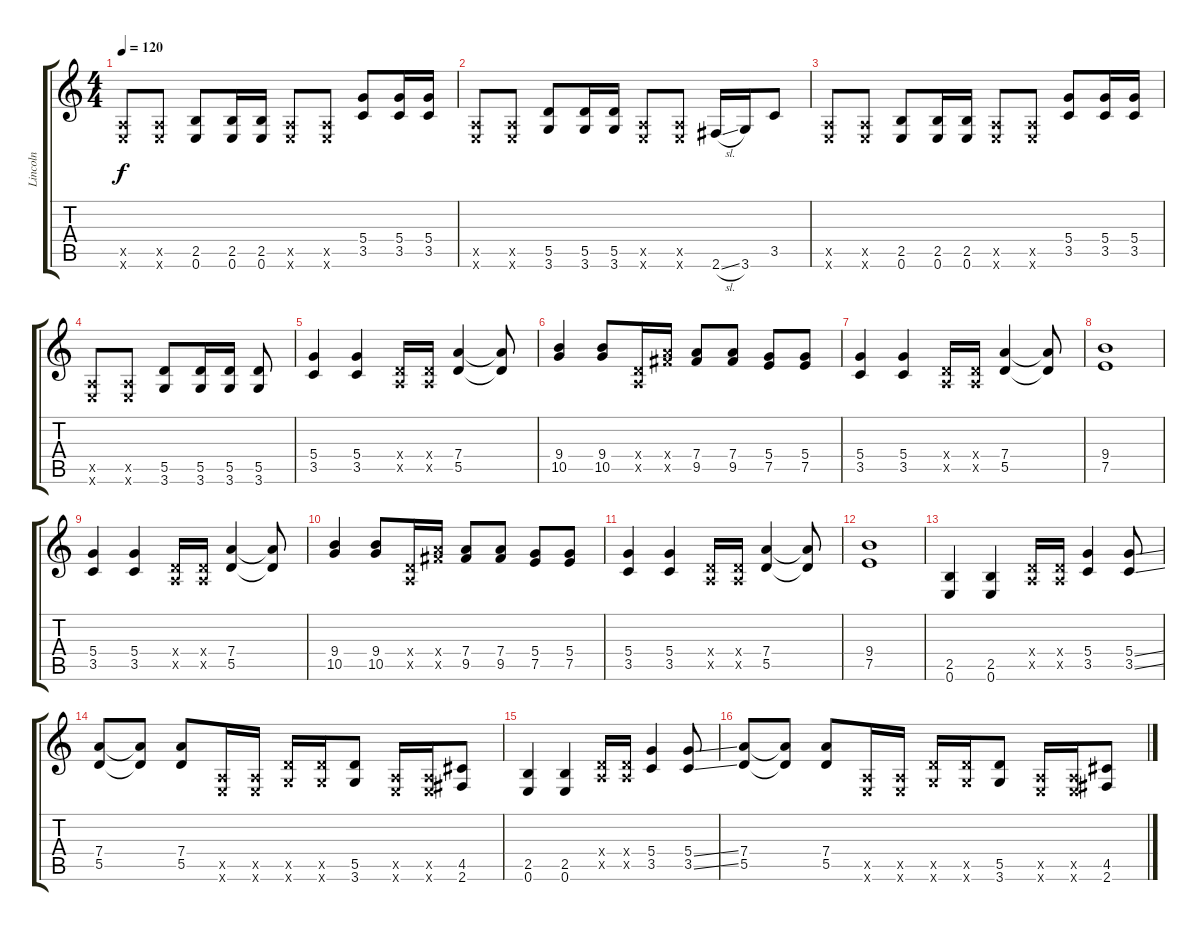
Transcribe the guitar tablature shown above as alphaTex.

\track ("Lincoln" "Lincoln") {instrument overdrivenguitar}
\staff {score tabs}
\tuning (E4 B3 G3 D3 A2 E2) {hide}
\ts (4 4)
\tempo 120
\clef g2
\ks c
(0.5{x} 0.6{x}).8{dy f} (0.5{x} 0.6{x}).8 (2.5 0.6).8 (2.5 0.6).16 (2.5 0.6).16 (0.5{x} 0.6{x}).8 (0.5{x} 0.6{x}).8 (5.4 3.5).8 (5.4 3.5).16 (5.4 3.5).16 |
(0.5{x} 0.6{x}).8 (0.5{x} 0.6{x}).8 (5.5 3.6).8 (5.5 3.6).16 (5.5 3.6).16 (0.5{x} 0.6{x}).8 (0.5{x} 0.6{x}).8 2.6{sl}.16 3.6.16 3.5.8 |
(0.5{x} 0.6{x}).8 (0.5{x} 0.6{x}).8 (2.5 0.6).8 (2.5 0.6).16 (2.5 0.6).16 (0.5{x} 0.6{x}).8 (0.5{x} 0.6{x}).8 (5.4 3.5).8 (5.4 3.5).16 (5.4 3.5).16 |
(0.5{x} 0.6{x}).8 (0.5{x} 0.6{x}).8 (5.5 3.6).8 (5.5 3.6).16 (5.5 3.6).16 (5.5 3.6).8 |
(5.4 3.5).4 (5.4 3.5).4 (0.4{x} 0.5{x}).16 (0.4{x} 0.5{x}).16 (7.4 5.5).4 (7.4{t} 5.5{t}).8 |
(9.4 10.5).4 (9.4 10.5).8 (0.4{x} 0.5{x}).16 (7.4{x} 9.5{x}).16 (7.4 9.5).8 (7.4 9.5).8 (5.4 7.5).8 (5.4 7.5).8 |
(5.4 3.5).4 (5.4 3.5).4 (0.4{x} 0.5{x}).16 (0.4{x} 0.5{x}).16 (7.4 5.5).4 (7.4{t} 5.5{t}).8 |
(9.4 7.5).1 |
(5.4 3.5).4 (5.4 3.5).4 (0.4{x} 0.5{x}).16 (0.4{x} 0.5{x}).16 (7.4 5.5).4 (7.4{t} 5.5{t}).8 |
(9.4 10.5).4 (9.4 10.5).8 (0.4{x} 0.5{x}).16 (7.4{x} 9.5{x}).16 (7.4 9.5).8 (7.4 9.5).8 (5.4 7.5).8 (5.4 7.5).8 |
(5.4 3.5).4 (5.4 3.5).4 (0.4{x} 0.5{x}).16 (0.4{x} 0.5{x}).16 (7.4 5.5).4 (7.4{t} 5.5{t}).8 |
(9.4 7.5).1 |
(2.5 0.6).4 (2.5 0.6).4 (0.4{x} 0.5{x}).16 (0.4{x} 0.5{x}).16 (5.4 3.5).4 (5.4{ss} 3.5{ss}).8 |
(7.4 5.5).8 (7.4{t} 5.5{t}).8 (7.4 5.5).8 (0.5{x} 0.6{x}).16 (0.5{x} 0.6{x}).16 (5.5{x} 3.6{x}).16 (5.5{x} 3.6{x}).16 (5.5 3.6).8 (0.5{x} 0.6{x}).16 (0.5{x} 0.6{x}).16 (4.5 2.6).8 |
(2.5 0.6).4 (2.5 0.6).4 (0.4{x} 0.5{x}).16 (0.4{x} 0.5{x}).16 (5.4 3.5).4 (5.4{ss} 3.5{ss}).8 |
(7.4 5.5).8 (7.4{t} 5.5{t}).8 (7.4 5.5).8 (0.5{x} 0.6{x}).16 (0.5{x} 0.6{x}).16 (5.5{x} 3.6{x}).16 (5.5{x} 3.6{x}).16 (5.5 3.6).8 (0.5{x} 0.6{x}).16 (0.5{x} 0.6{x}).16 (4.5 2.6).8
